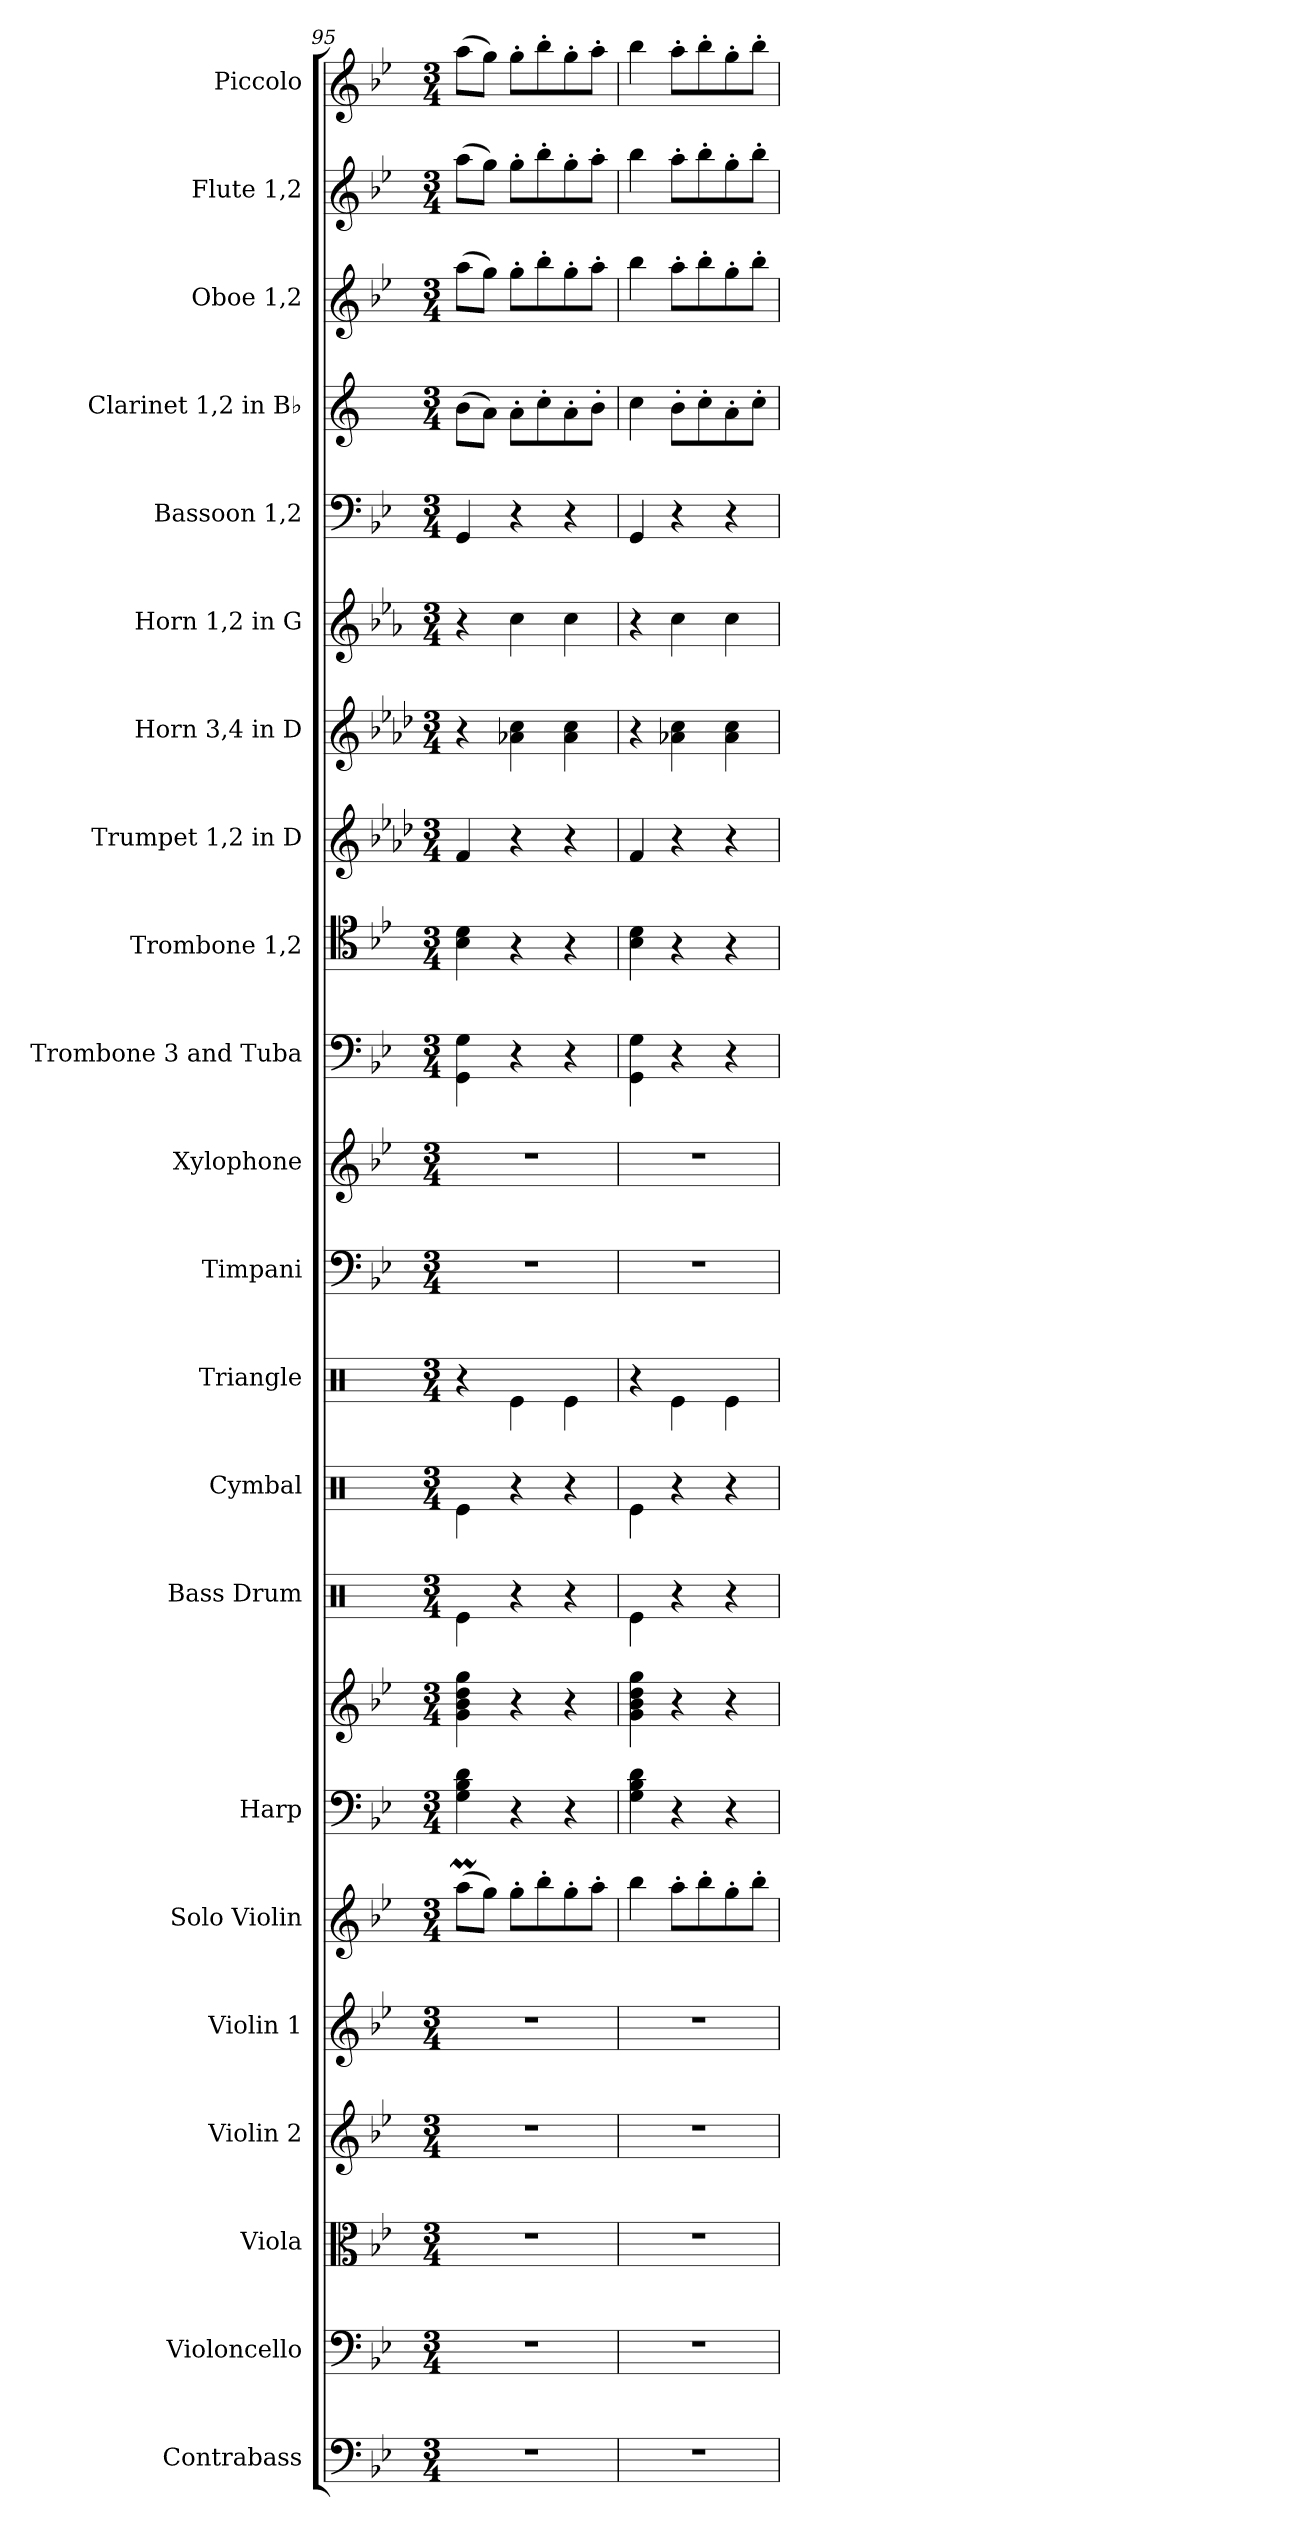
**kern	**kern	**kern	**kern	**kern	**kern	**kern	**kern	**kern	**kern	**kern	**kern	**kern	**kern	**kern	**kern	**kern	**kern	**kern	**kern	**kern	**kern	**kern
*part22	*part21	*part20	*part19	*part18	*part17	*part16	*part16	*part15	*part14	*part13	*part12	*part11	*part10	*part9	*part8	*part7	*part6	*part5	*part4	*part3	*part2	*part1
*staff23	*staff22	*staff21	*staff20	*staff19	*staff18	*staff17	*staff16	*staff15	*staff14	*staff13	*staff12	*staff11	*staff10	*staff9	*staff8	*staff7	*staff6	*staff5	*staff4	*staff3	*staff2	*staff1
*I"Contrabass	*I"Violoncello	*I"Viola	*I"Violin 2	*I"Violin 1	*I"Solo Violin	*I"Harp	*	*I"Bass Drum	*I"Cymbal	*I"Triangle	*I"Timpani	*I"Xylophone	*I"Trombone 3 and Tuba	*I"Trombone 1,2	*I"Trumpet 1,2 in D	*I"Horn 3,4 in D	*I"Horn 1,2 in G	*I"Bassoon 1,2	*I"Clarinet 1,2 in B♭	*I"Oboe 1,2	*I"Flute 1,2	*I"Piccolo
*I'Cb.	*I'Vc.	*I'Vla.	*I'Vln. 2	*I'Vln. 1	*I'Solo Vln.	*I'Hrp.	*	*I'B.D	*I'Cym.	*I'Trgl.	*I'Timp.	*I'Xyl.	*I'Tbn. 3 and Tba.	*I'Tbn. 1,2	*I'Tpt. 1,2 in D	*I'Hn. 3,4 in D	*I'Hn. 1,2 in G	*I'Bsn. 1,2	*I'Cl. 1,2 in B♭	*I'Ob. 1,2	*I'Fl. 1,2	*I'Picc.
*clefF4	*clefF4	*clefC3	*clefG2	*clefG2	*clefG2	*clefF4	*clefG2	*clefX	*clefX	*clefX	*clefF4	*clefG2	*clefF4	*clefC4	*clefG2	*clefG2	*clefG2	*clefF4	*clefG2	*clefG2	*clefG2	*clefG2
*ITrd7c12	*	*	*	*	*	*	*	*	*	*	*	*ITrd-7c-12	*	*	*ITrd-1c-2	*ITrd6c10	*ITrd3c5	*	*ITrd1c2	*	*	*ITrd-7c-12
*k[b-e-]	*k[b-e-]	*k[b-e-]	*k[b-e-]	*k[b-e-]	*k[b-e-]	*k[b-e-]	*k[b-e-]	*k[]	*k[]	*k[]	*k[b-e-]	*k[b-e-]	*k[b-e-]	*k[b-e-]	*k[b-e-]	*k[b-e-]	*k[b-e-]	*k[b-e-]	*k[b-e-]	*k[b-e-]	*k[b-e-]	*k[b-e-]
*M3/4	*M3/4	*M3/4	*M3/4	*M3/4	*M3/4	*M3/4	*M3/4	*M3/4	*M3/4	*M3/4	*M3/4	*M3/4	*M3/4	*M3/4	*M3/4	*M3/4	*M3/4	*M3/4	*M3/4	*M3/4	*M3/4	*M3/4
=95	=95	=95	=95	=95	=95	=95	=95	=95	=95	=95	=95	=95	=95	=95	=95	=95	=95	=95	=95	=95	=95	=95
2.r	2.r	2.r	2.r	2.r	(>8aam\L	4G\ 4B-\ 4d\	4g\ 4b-\ 4dd\ 4gg\	4Re\	4Re\	4r	2.r	2.r	4GG\ 4G\	4B-\ 4d\	4g/	4r	4r	4GG/	(>8a\L	(>8aa\L	(>8aa\L	(>8aaa\L
.	.	.	.	.	8gg\J)	.	.	.	.	.	.	.	.	.	.	.	.	.	8g\J)	8gg\J)	8gg\J)	8ggg\J)
.	.	.	.	.	8gg'\L	4r	4r	4r	4r	4Re\	.	.	4r	4r	4r	4B-X\ 4d\	4g\	4r	8g'\L	8gg'\L	8gg'\L	8ggg'\L
.	.	.	.	.	8bb-'\	.	.	.	.	.	.	.	.	.	.	.	.	.	8b-'\	8bb-'\	8bb-'\	8bbb-'\
.	.	.	.	.	8gg'\	4r	4r	4r	4r	4Re\	.	.	4r	4r	4r	4B-\ 4d\	4g\	4r	8g'\	8gg'\	8gg'\	8ggg'\
.	.	.	.	.	8aa'\J	.	.	.	.	.	.	.	.	.	.	.	.	.	8a'\J	8aa'\J	8aa'\J	8aaa'\J
=96	=96	=96	=96	=96	=96	=96	=96	=96	=96	=96	=96	=96	=96	=96	=96	=96	=96	=96	=96	=96	=96	=96
2.r	2.r	2.r	2.r	2.r	4bb-\	4G\ 4B-\ 4d\	4g\ 4b-\ 4dd\ 4gg\	4Re\	4Re\	4r	2.r	2.r	4GG\ 4G\	4B-\ 4d\	4g/	4r	4r	4GG/	4b-\	4bb-\	4bb-\	4bbb-\
.	.	.	.	.	8aa'\L	4r	4r	4r	4r	4Re\	.	.	4r	4r	4r	4B-X\ 4d\	4g\	4r	8a'\L	8aa'\L	8aa'\L	8aaa'\L
.	.	.	.	.	8bb-'\	.	.	.	.	.	.	.	.	.	.	.	.	.	8b-'\	8bb-'\	8bb-'\	8bbb-'\
.	.	.	.	.	8gg'\	4r	4r	4r	4r	4Re\	.	.	4r	4r	4r	4B-\ 4d\	4g\	4r	8g'\	8gg'\	8gg'\	8ggg'\
.	.	.	.	.	8bb-'\J	.	.	.	.	.	.	.	.	.	.	.	.	.	8b-'\J	8bb-'\J	8bb-'\J	8bbb-'\J
=	=	=	=	=	=	=	=	=	=	=	=	=	=	=	=	=	=	=	=	=	=	=
*-	*-	*-	*-	*-	*-	*-	*-	*-	*-	*-	*-	*-	*-	*-	*-	*-	*-	*-	*-	*-	*-	*-
